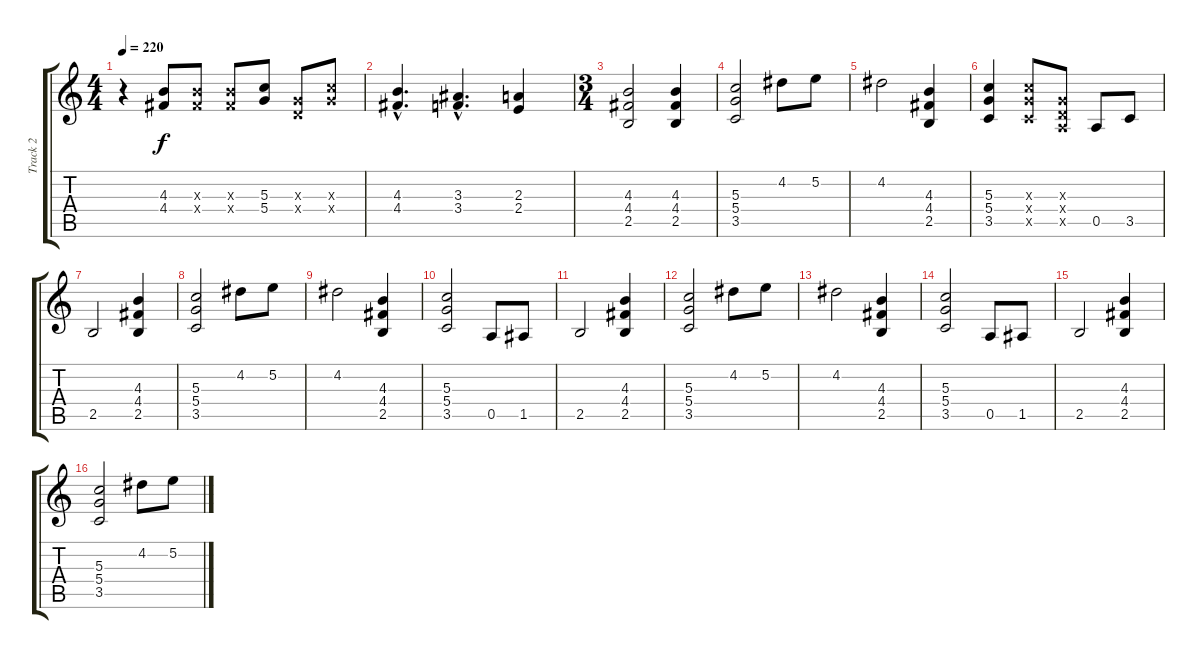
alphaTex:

\track ("Track 2" "Track 2") {instrument distortionguitar}
\staff {score tabs}
\tuning (E4 B3 G3 D3 A2 E2) {hide}
\ts (4 4)
\tempo 220
\clef g2
\ks c
r.4{dy f} (4.3 4.4).8 (4.3{x} 4.4{x}).8 (4.3{x} 4.4{x}).8 (5.3 5.4).8 (0.3{x} 0.4{x}).8 (5.3{x} 5.4{x}).8 |
(4.3{hac} 4.4{hac}).4{d} (3.3{hac} 3.4{hac}).4{d} (2.3 2.4).4 |
\ts (3 4)
(4.3 4.4 2.5).2 (4.3 4.4 2.5).4 |
(5.3 5.4 3.5).2 4.2.8 5.2.8 |
4.2.2 (4.3 4.4 2.5).4 |
(5.3 5.4 3.5).4 (5.3{x} 5.4{x} 3.5{x}).8 (0.3{x} 0.4{x} 0.5{x}).8 0.5.8 3.5.8 |
2.5.2 (4.3 4.4 2.5).4 |
(5.3 5.4 3.5).2 4.2.8 5.2.8 |
4.2.2 (4.3 4.4 2.5).4 |
(5.3 5.4 3.5).2 0.5.8 1.5.8 |
2.5.2 (4.3 4.4 2.5).4 |
(5.3 5.4 3.5).2 4.2.8 5.2.8 |
4.2.2 (4.3 4.4 2.5).4 |
(5.3 5.4 3.5).2 0.5.8 1.5.8 |
2.5.2 (4.3 4.4 2.5).4 |
(5.3 5.4 3.5).2 4.2.8 5.2.8
